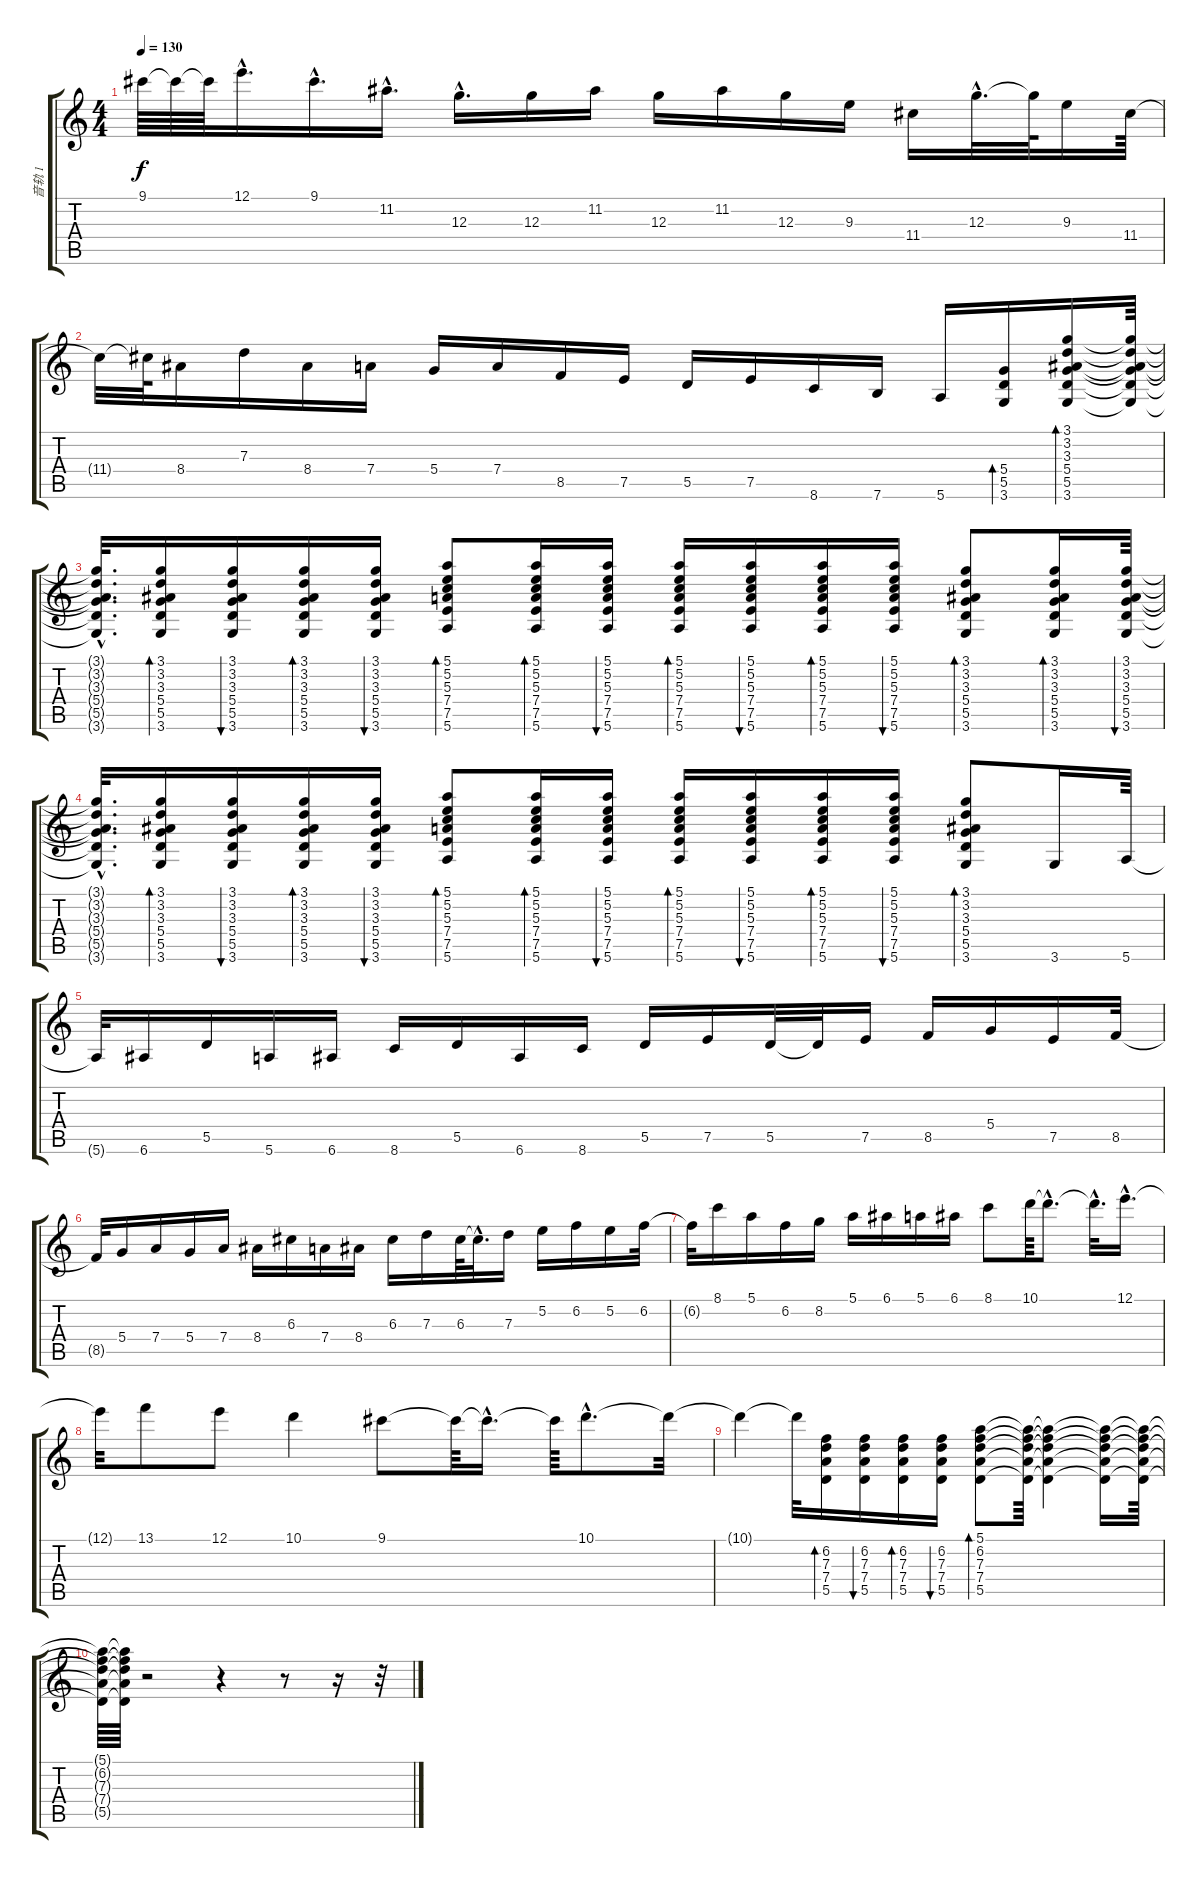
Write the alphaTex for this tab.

\track ("音轨 1" "音轨 1") {instrument acousticguitarsteel}
\staff {score tabs}
\tuning (E4 B3 G3 D3 A2 E2) {hide}
\ts (4 4)
\tempo 130
\clef g2
\ks c
9.1{t}.64{dy f} 9.1{t}.64 9.1{t}.64 12.1{hac}.16{d} 9.1{hac}.16{d} 11.2{hac}.16{d} 12.3{hac}.16{d} 12.3.16 11.2.16 12.3.16 11.2.16 12.3.16 9.3.16 11.4.16 12.3{hac}.32{d} 12.3{t}.64 9.3.16 11.4.64 |
11.4{t}.32 11.4{t}.64 8.4.16 7.3.16 8.4.16 7.4.16 5.4.16 7.4.16 8.5.16 7.5.16 5.5.16 7.5.16 8.6.16 7.6.16 5.6.16 (5.4 5.5 3.6).16{bd 60} (3.1 3.2 3.3 5.4 5.5 3.6).16{bd 60} (3.1{t} 3.2{t} 3.3{t} 5.4{t} 5.5{t} 3.6{t}).64 |
(3.1{hac t} 3.2{hac t} 3.3{hac t} 5.4{hac t} 5.5{hac t} 3.6{hac t}).32{d} (3.1 3.2 3.3 5.4 5.5 3.6).16{bd 60} (3.1 3.2 3.3 5.4 5.5 3.6).16{bu 60} (3.1 3.2 3.3 5.4 5.5 3.6).16{bd 60} (3.1 3.2 3.3 5.4 5.5 3.6).16{bu 60} (5.1 5.2 5.3 7.4 7.5 5.6).8{bd 60} (5.1 5.2 5.3 7.4 7.5 5.6).16{bd 60} (5.1 5.2 5.3 7.4 7.5 5.6).16{bu 60} (5.1 5.2 5.3 7.4 7.5 5.6).16{bd 60} (5.1 5.2 5.3 7.4 7.5 5.6).16{bu 60} (5.1 5.2 5.3 7.4 7.5 5.6).16{bd 60} (5.1 5.2 5.3 7.4 7.5 5.6).16{bu 60} (3.1 3.2 3.3 5.4 5.5 3.6).8{bd 60} (3.1 3.2 3.3 5.4 5.5 3.6).16{bd 60} (3.1 3.2 3.3 5.4 5.5 3.6).64{bu 60} |
(3.1{hac t} 3.2{hac t} 3.3{hac t} 5.4{hac t} 5.5{hac t} 3.6{hac t}).32{d} (3.1 3.2 3.3 5.4 5.5 3.6).16{bd 60} (3.1 3.2 3.3 5.4 5.5 3.6).16{bu 60} (3.1 3.2 3.3 5.4 5.5 3.6).16{bd 60} (3.1 3.2 3.3 5.4 5.5 3.6).16{bu 60} (5.1 5.2 5.3 7.4 7.5 5.6).8{bd 60} (5.1 5.2 5.3 7.4 7.5 5.6).16{bd 60} (5.1 5.2 5.3 7.4 7.5 5.6).16{bu 60} (5.1 5.2 5.3 7.4 7.5 5.6).16{bd 60} (5.1 5.2 5.3 7.4 7.5 5.6).16{bu 60} (5.1 5.2 5.3 7.4 7.5 5.6).16{bd 60} (5.1 5.2 5.3 7.4 7.5 5.6).16{bu 60} (3.1 3.2 3.3 5.4 5.5 3.6).8{bd 60} 3.6.16 5.6.64 |
5.6{t}.32 6.6.16 5.5.16 5.6.16 6.6.16 8.6.16 5.5.16 6.6.16 8.6.16 5.5.16 7.5.16 5.5.32 5.5{t}.32 7.5.16 8.5.16 5.4.16 7.5.16 8.5.32 |
8.5{t}.32 5.4.16 7.4.16 5.4.16 7.4.16 8.4.16 6.3.16 7.4.16 8.4.16 6.3.16 7.3.16 6.3.64 6.3{hac t}.32{d} 7.3.16 5.2.16 6.2.16 5.2.16 6.2.32 |
6.2{t}.32 8.1.16 5.1.16 6.2.16 8.2.16 5.1.16 6.1.16 5.1.16 6.1.16 8.1.8 10.1.64 10.1{hac t}.8{d} 10.1{hac t}.32{d} 12.1{hac}.16{d} |
12.1{t}.32 13.1.8 12.1.8 10.1.4 9.1.8 9.1{t}.64 9.1{hac t}.16{d} 9.1{t}.64 10.1{hac}.8{d} 10.1{t}.32 |
10.1{t}.4 10.1{t}.32 (6.2 7.3 7.4 5.5).16{bd 60} (6.2 7.3 7.4 5.5).16{bu 60} (6.2 7.3 7.4 5.5).16{bd 60} (6.2 7.3 7.4 5.5).16{bu 60} (5.1 6.2 7.3 7.4 5.5).8{bd 60} (5.1{t} 6.2{t} 7.3{t} 7.4{t} 5.5{t}).64 (5.1{t} 6.2{t} 7.3{t} 7.4{t} 5.5{t}).4 (5.1{t} 6.2{t} 7.3{t} 7.4{t} 5.5{t}).16 (5.1{t} 6.2{t} 7.3{t} 7.4{t} 5.5{t}).64 |
(5.1{t} 6.2{t} 7.3{t} 7.4{t} 5.5{t}).64 (5.1{t} 6.2{t} 7.3{t} 7.4{t} 5.5{t}).64 r.2 r.4 r.8 r.16 r.32
